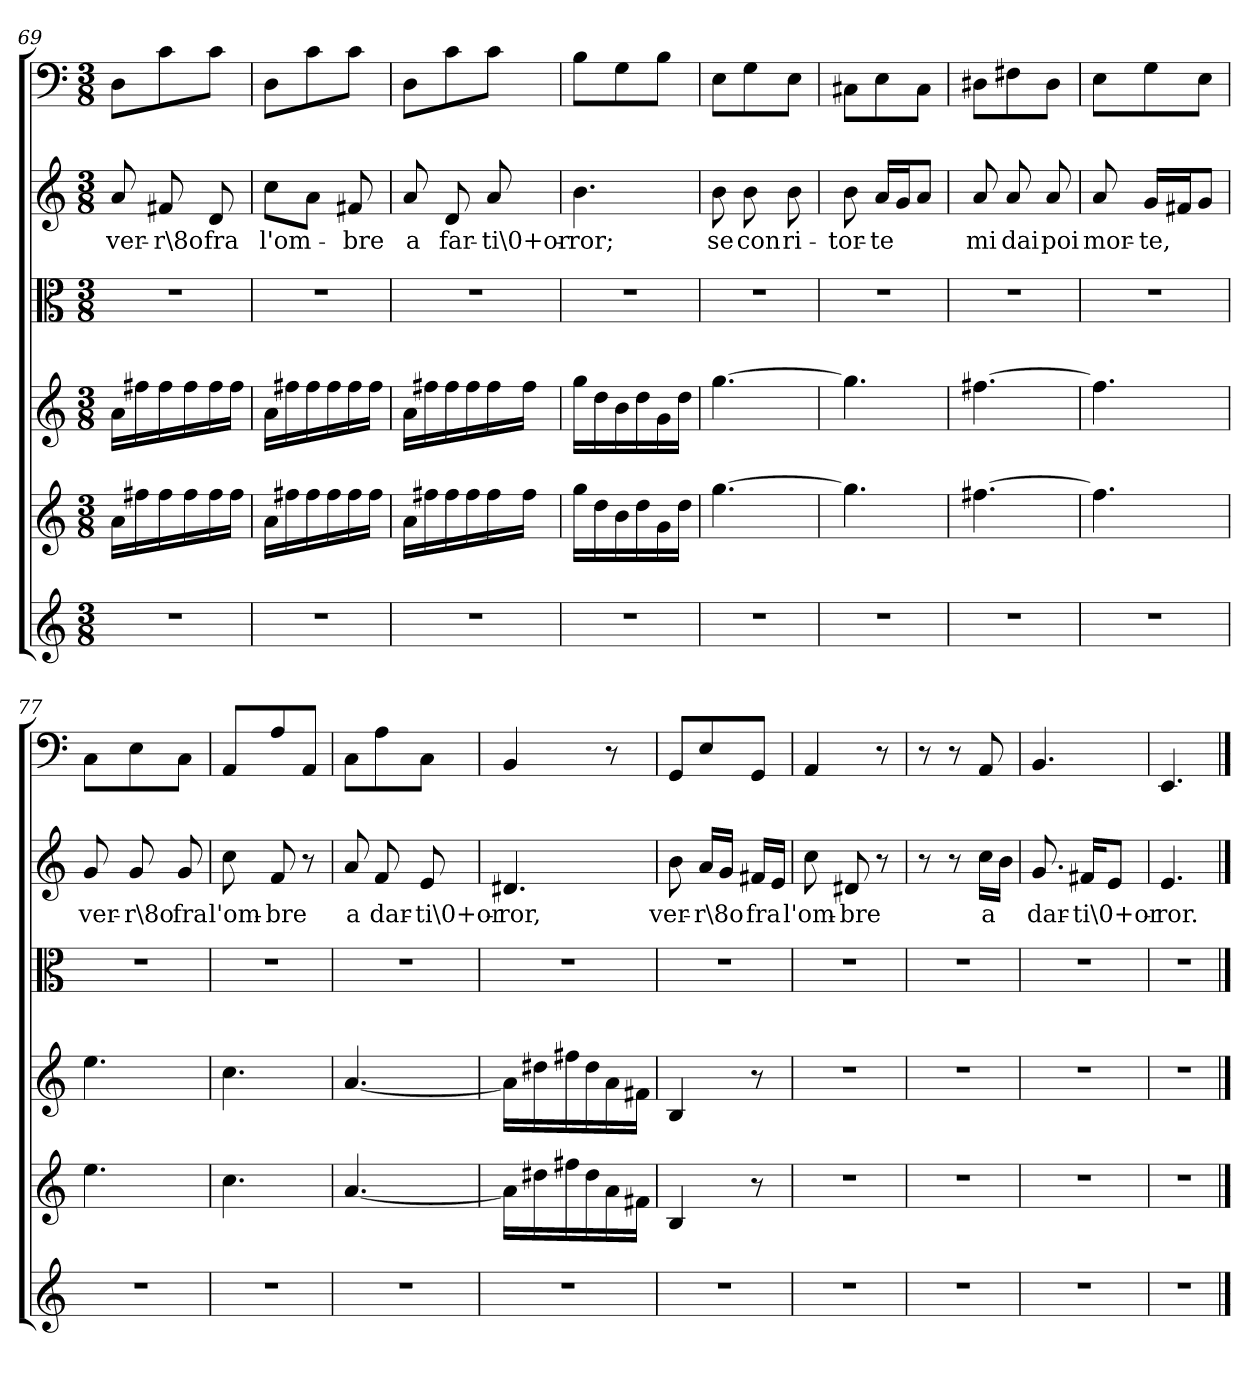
**kern	**kern	**kern	**kern	**kern	**text	**kern
*part6	*part5	*part4	*part3	*part2	*part2	*part1
*staff6	*staff5	*staff4	*staff3	*staff2	*staff2	*staff1
*clefG2	*clefG2	*clefG2	*clefC3	*clefG2	*	*clefF4
*k[]	*k[]	*k[]	*k[]	*k[]	*	*k[]
*C:	*C:	*C:	*C:	*C:	*	*C:
*M3/8	*M3/8	*M3/8	*M3/8	*M3/8	*	*M3/8
=69	=69	=69	=69	=69	=69	=69
4.r	16a\LL	16a\LL	4.r	8a/	ver-	8D\L
.	16ff#X\	16ff#X\	.	.	.	.
.	16ff#\	16ff#\	.	8f#X/	-r\8o	8c\
.	16ff#\	16ff#\	.	.	.	.
.	16ff#\	16ff#\	.	8d/	fra	8c\J
.	16ff#\JJ	16ff#\JJ	.	.	.	.
=70	=70	=70	=70	=70	=70	=70
4.r	16a\LL	16a\LL	4.r	8cc\L	l'om-	8D\L
.	16ff#X\	16ff#X\	.	.	.	.
.	16ff#\	16ff#\	.	8a\J	.	8c\
.	16ff#\	16ff#\	.	.	.	.
.	16ff#\	16ff#\	.	8f#X/	-bre	8c\J
.	16ff#\JJ	16ff#\JJ	.	.	.	.
=71	=71	=71	=71	=71	=71	=71
4.r	16a\LL	16a\LL	4.r	8a/	a	8D\L
.	16ff#X\	16ff#X\	.	.	.	.
.	16ff#\	16ff#\	.	8d/	far-	8c\
.	16ff#\	16ff#\	.	.	.	.
.	16ff#\	16ff#\	.	8a/	-ti\0+or-	8c\J
.	16ff#\JJ	16ff#\JJ	.	.	.	.
=72	=72	=72	=72	=72	=72	=72
4.r	16gg\LL	16gg\LL	4.r	4.b\	-ror;	8B\L
.	16dd\	16dd\	.	.	.	.
.	16b\	16b\	.	.	.	8G\
.	16dd\	16dd\	.	.	.	.
.	16g\	16g\	.	.	.	8B\J
.	16dd\JJ	16dd\JJ	.	.	.	.
=73	=73	=73	=73	=73	=73	=73
4.r	[4.gg\	[4.gg\	4.r	8b\	se	8E\L
.	.	.	.	8b\	con	8G\
.	.	.	.	8b\	ri-	8E\J
=74	=74	=74	=74	=74	=74	=74
4.r	4.gg\]	4.gg\]	4.r	8b\	-tor-	8C#X\L
.	.	.	.	16a/LL	-te	8E\
.	.	.	.	16g/J	.	.
.	.	.	.	8a/J	.	8C#\J
=75	=75	=75	=75	=75	=75	=75
4.r	[4.ff#X\	[4.ff#X\	4.r	8a/	mi	8D#X\L
.	.	.	.	8a/	dai	8F#X\
.	.	.	.	8a/	poi	8D#\J
=76	=76	=76	=76	=76	=76	=76
4.r	4.ff#\]	4.ff#\]	4.r	8a/	mor-	8E\L
.	.	.	.	16g/LL	-te,	8G\
.	.	.	.	16f#X/J	.	.
.	.	.	.	8g/J	.	8E\J
=77	=77	=77	=77	=77	=77	=77
4.r	4.ee\	4.ee\	4.r	8g/	ver-	8C\L
.	.	.	.	8g/	-r\8o	8E\
.	.	.	.	8g/	fra	8C\J
=78	=78	=78	=78	=78	=78	=78
4.r	4.cc\	4.cc\	4.r	8cc\	l'om-	8AA/L
.	.	.	.	8f/	-bre	8A/
.	.	.	.	8r	.	8AA/J
=79	=79	=79	=79	=79	=79	=79
4.r	[4.a/	[4.a/	4.r	8a/	a	8C\L
.	.	.	.	8f/	dar-	8A\
.	.	.	.	8e/	-ti\0+or-	8C\J
=80	=80	=80	=80	=80	=80	=80
4.r	16a\LL]	16a\LL]	4.r	4.d#X/	-ror,	4BB/
.	16dd#X\	16dd#X\	.	.	.	.
.	16ff#X\	16ff#X\	.	.	.	.
.	16dd#\	16dd#\	.	.	.	.
.	16a\	16a\	.	.	.	8r
.	16f#X\JJ	16f#X\JJ	.	.	.	.
=81	=81	=81	=81	=81	=81	=81
4.r	4B/	4B/	4.r	8b\	ver-	8GG/L
.	.	.	.	16a/LL	-r\8o	8E/
.	.	.	.	16g/JJ	.	.
.	8r	8r	.	16f#X/LL	fra	8GG/J
.	.	.	.	16e/JJ	.	.
=82	=82	=82	=82	=82	=82	=82
4.r	4.r	4.r	4.r	8cc\	l'om-	4AA/
.	.	.	.	8d#X/	-bre	.
.	.	.	.	8r	.	8r
=83	=83	=83	=83	=83	=83	=83
4.r	4.r	4.r	4.r	8r	.	8r
.	.	.	.	8r	.	8r
.	.	.	.	16cc\LL	a	8AA/
.	.	.	.	16b\JJ	.	.
=84	=84	=84	=84	=84	=84	=84
4.r	4.r	4.r	4.r	8.g/	dar-	4.BB/
.	.	.	.	16f#X/KL	-ti\0+or-	.
.	.	.	.	8e/J	.	.
=85	=85	=85	=85	=85	=85	=85
4.r	4.r	4.r	4.r	4.e/	-ror.	4.EE/
==	==	==	==	==	==	==
*-	*-	*-	*-	*-	*-	*-
